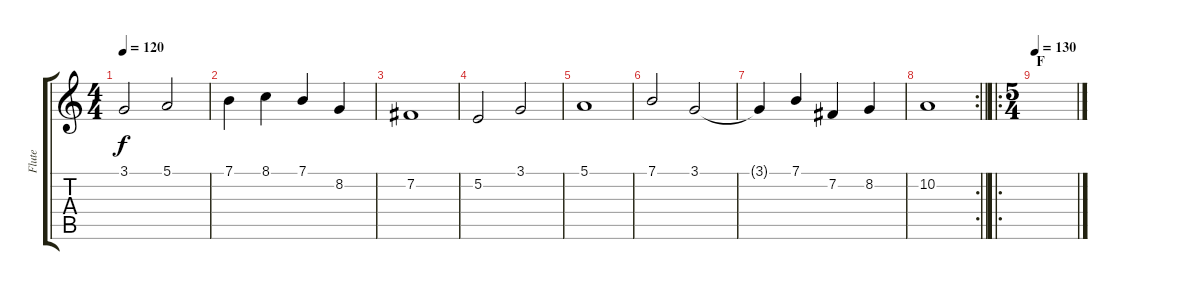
\track ("Flute" "Flute") {instrument flute}
\staff {score tabs}
\tuning (E4 B3 G3 D3 A2 E2) {hide}
\ts (4 4)
\tempo 120
\clef g2
\ks c
3.1.2{dy f} 5.1.2 |
7.1.4 8.1.4 7.1.4{beam merge} 8.2.4 |
7.2.1 |
5.2.2{beam merge} 3.1.2 |
5.1.1 |
7.1.2{beam merge} 3.1.2 |
3.1{t}.4 7.1.4{beam merge} 7.2.4 8.2.4 |
\rc 2
\barLineRight lightlight
10.2.1 |
\ro
\ts (5 4)
\section ("" "F")
\tempo 130
